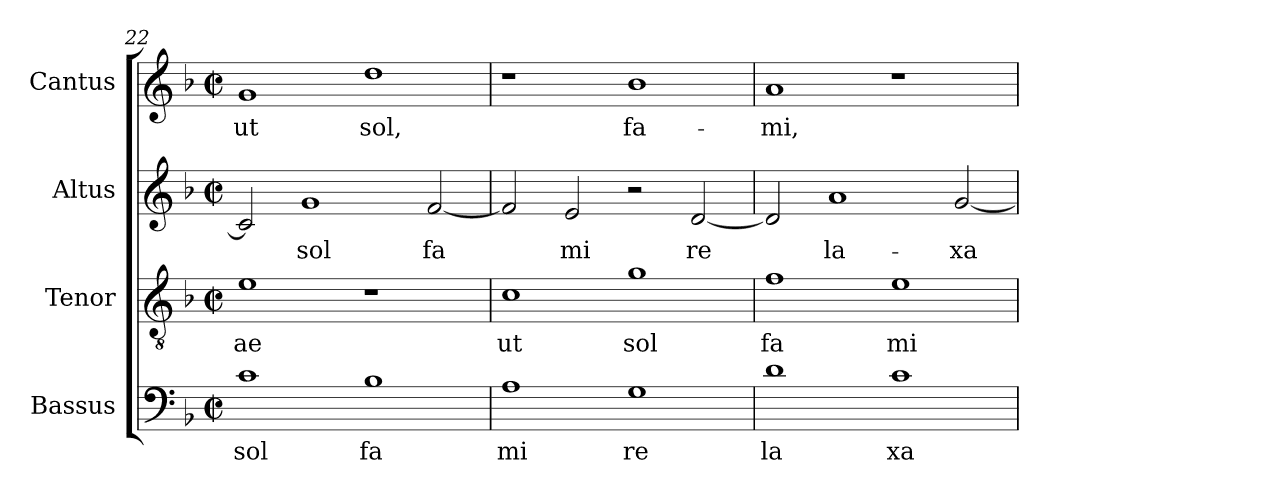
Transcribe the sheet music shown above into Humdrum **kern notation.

**kern	**text	**kern	**text	**kern	**text	**kern	**text
*part4	*part4	*part3	*part3	*part2	*part2	*part1	*part1
*staff4	*staff4	*staff3	*staff3	*staff2	*staff2	*staff1	*staff1
*I"Bassus	*	*I"Tenor	*	*I"Altus	*	*I"Cantus	*
!!LO:LB:g=z
*clefF4	*	*clefGv2	*	*clefG2	*	*clefG2	*
*k[b-]	*	*k[b-]	*	*k[b-]	*	*k[b-]	*
*F:	*	*F:	*	*F:	*	*F:	*
*M2/2	*	*M2/2	*	*M2/2	*	*M2/2	*
*met(c|)	*	*met(c|)	*	*met(c|)	*	*met(c|)	*
=22	=22	=22	=22	=22	=22	=22	=22
!	!LO:LY:b:cj	!	!LO:LY:b:cj	!	!LO:LY:b:cj	!	!LO:LY:b:cj
1c	sol	1e	ae	2c/]	.	1g	ut
!	!	!	!	!	!LO:LY:b:cj	!	!
.	.	.	.	1g	sol	.	.
!	!LO:LY:b:cj	!	!	!	!	!	!LO:LY:b:cj
1B-	fa	1r	.	.	.	1dd	sol,
!	!	!	!	!	!LO:LY:b:cj	!	!
.	.	.	.	[<2f/	fa-	.	.
=23	=23	=23	=23	=23	=23	=23	=23
!	!LO:LY:b:cj	!	!LO:LY:b:cj	!	!LO:LY:b:cj	!	!
1A	mi	1c	ut	2f/]	--	1r	.
!	!	!	!	!	!LO:LY:b:cj	!	!
.	.	.	.	2e/	-mi	.	.
!	!LO:LY:b:cj	!	!LO:LY:b:cj	!	!	!	!LO:LY:b:cj
1G	re	1g	sol	2r	.	1b-	fa-
!	!	!	!	!	!LO:LY:b:cj	!	!
.	.	.	.	[<2d/	re-	.	.
=24	=24	=24	=24	=24	=24	=24	=24
!	!LO:LY:b:cj	!	!LO:LY:b:cj	!	!LO:LY:b:cj	!	!LO:LY:b:cj
1d	la	1f	fa	2d/]	--	1a	-mi,
!	!	!	!	!	!LO:LY:b:cj	!	!
.	.	.	.	1a	-la-	.	.
!	!LO:LY:b:cj	!	!LO:LY:b:cj	!	!	!	!
1c	xa	1e	mi	.	.	1r	.
!	!	!	!	!	!LO:LY:b:cj	!	!
.	.	.	.	[<2g/	-xa-	.	.
=	=	=	=	=	=	=	=
*-	*-	*-	*-	*-	*-	*-	*-
